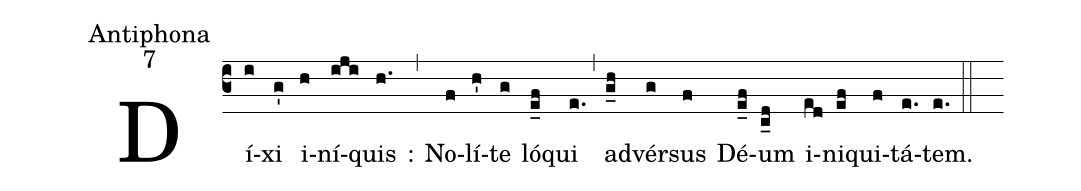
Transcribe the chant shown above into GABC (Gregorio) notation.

office-part:Antiphona;
mode:7;
%%
(c3) Dí(i)xi(g') i(h)ní(iji)quis(h.) :(,) No(f)lí(h')te(g) ló(e_f)qui(e.) (,) ad(g_h)vér(g)sus(f) Dé(e_f)um(c_d) i(ed)ni(ef)qui(f)tá(e.)tem.(e.) (::)
